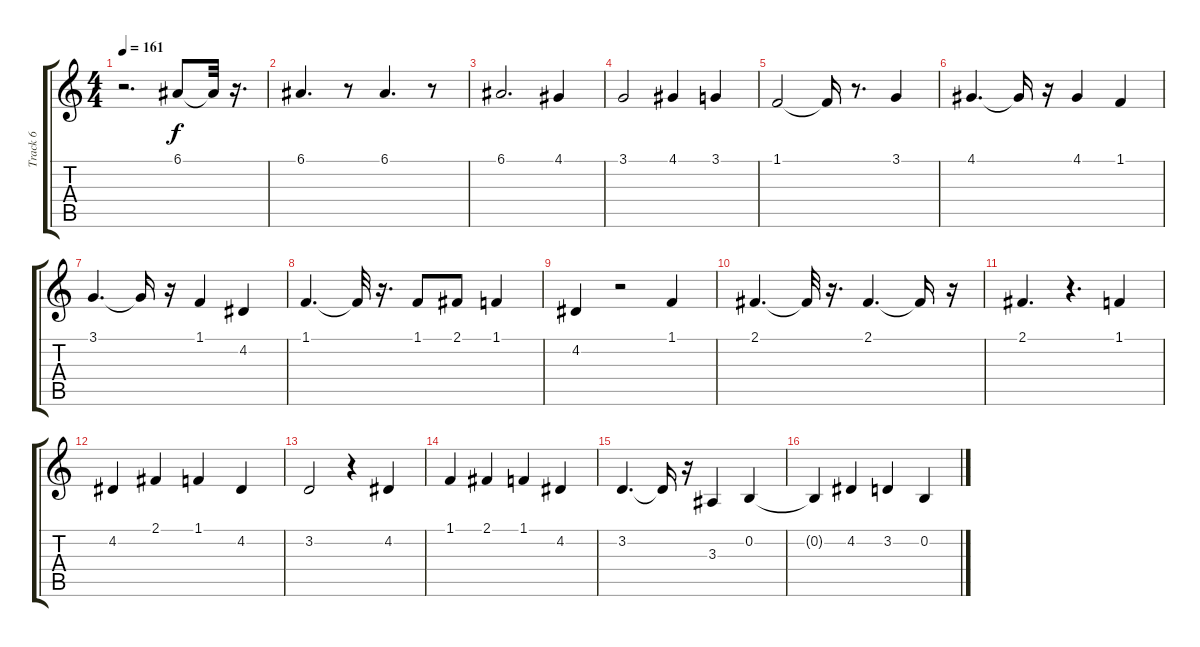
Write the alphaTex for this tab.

\track ("Track 6" "Track 6") {instrument pad4choir}
\staff {score tabs}
\tuning (E4 B3 G3 D3 A2 E2) {hide}
\ts (4 4)
\tempo 161
\clef g2
\ks c
r.2{d dy ppp} 6.1.8{dy f} 6.1{t}.32 r.16{d} |
6.1.4{d} r.8 6.1.4{d} r.8 |
6.1.2{d} 4.1.4 |
3.1.2 4.1.4 3.1.4 |
1.1.2 1.1{t}.16 r.8{d} 3.1.4 |
4.1.4{d} 4.1{t}.16 r.16 4.1.4 1.1.4 |
3.1.4{d} 3.1{t}.16 r.16 1.1.4 4.2.4 |
1.1.4{d} 1.1{t}.32 r.16{d} 1.1.8 2.1.8 1.1.4 |
4.2.4 r.2 1.1.4 |
2.1.4{d} 2.1{t}.32 r.16{d} 2.1.4{d} 2.1{t}.16 r.16 |
2.1.4{d} r.4{d} 1.1.4 |
4.2.4 2.1.4 1.1.4 4.2.4 |
3.2.2 r.4 4.2.4 |
1.1.4 2.1.4 1.1.4 4.2.4 |
3.2.4{d} 3.2{t}.16 r.16 3.3.4 0.2.4 |
0.2{t}.4 4.2.4 3.2.4 0.2.4
